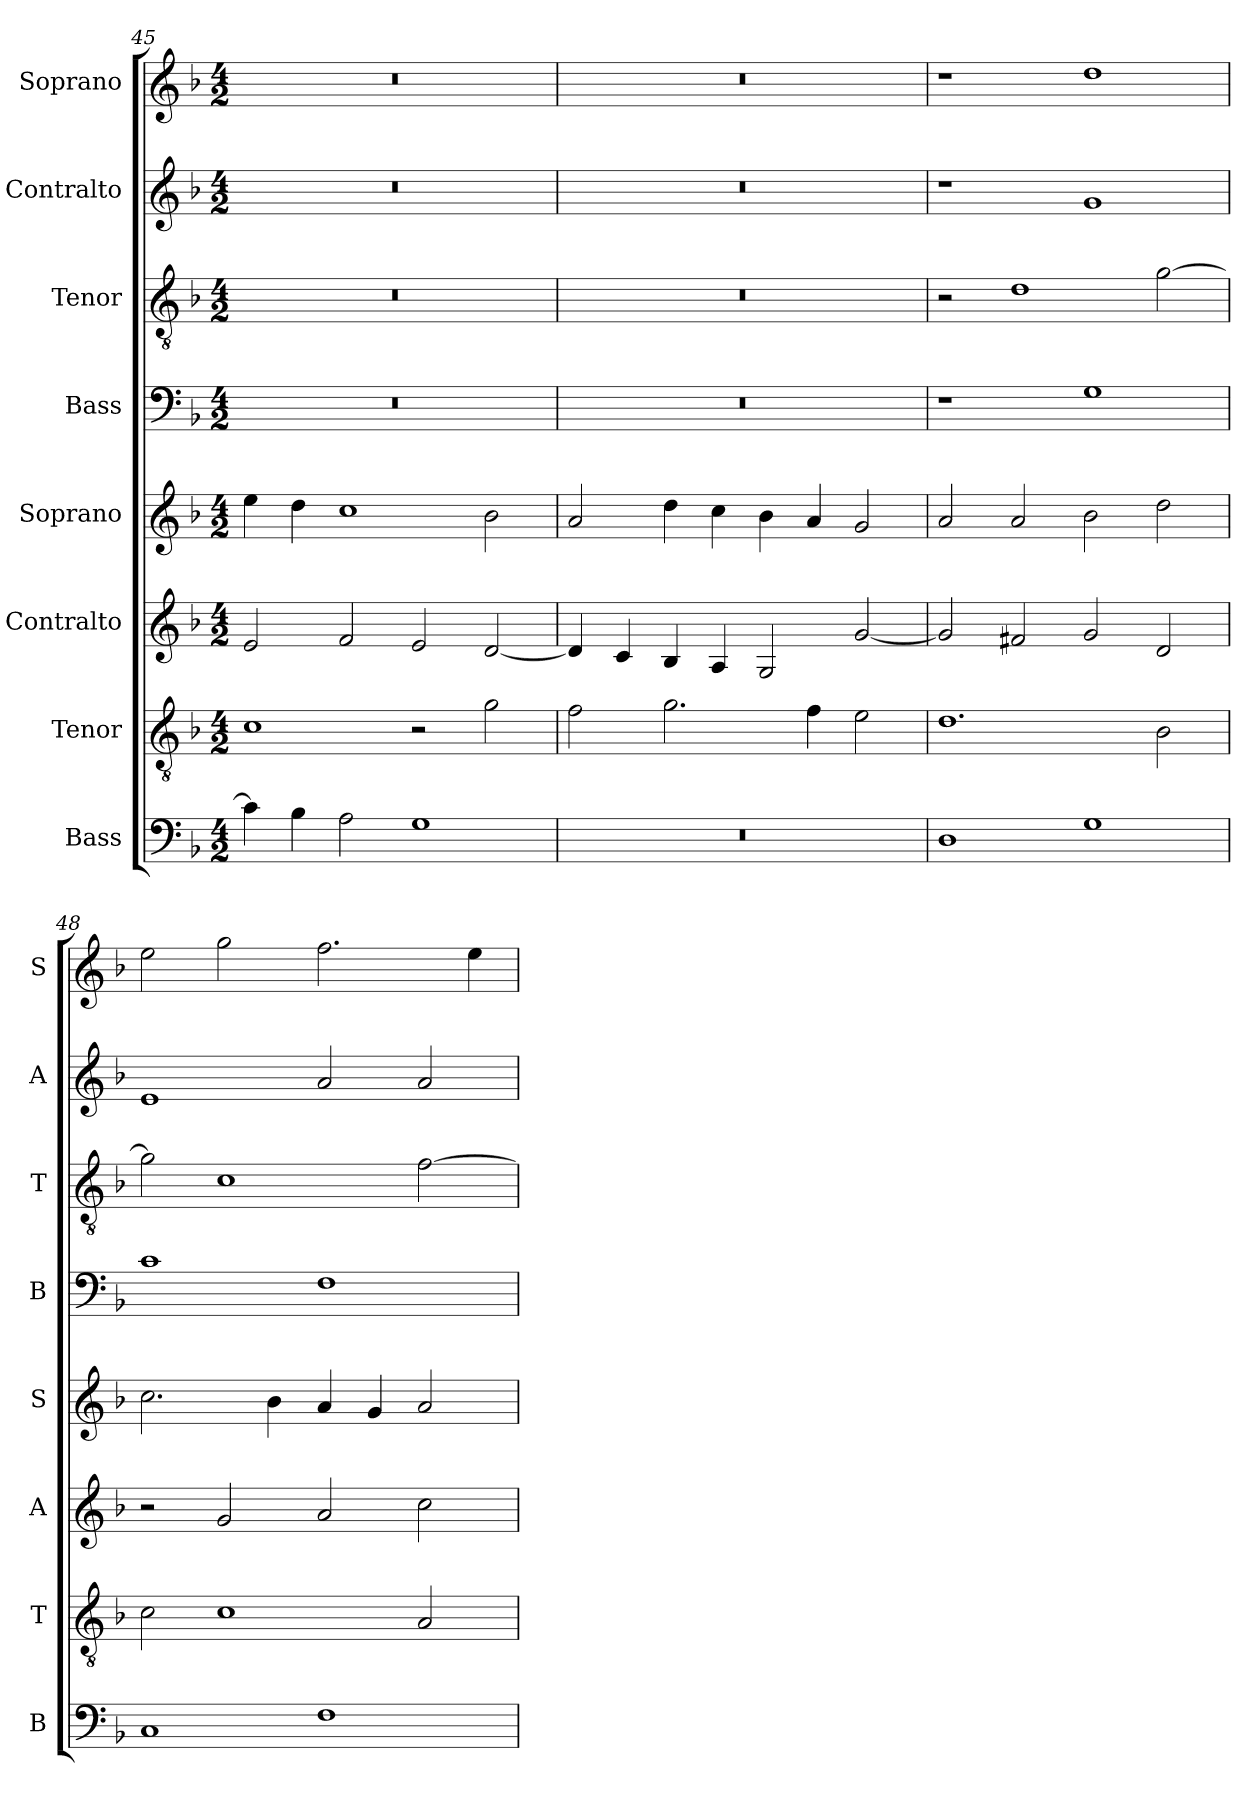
**kern	**kern	**kern	**kern	**kern	**kern	**kern	**kern
*part8	*part7	*part6	*part5	*part4	*part3	*part2	*part1
*staff8	*staff7	*staff6	*staff5	*staff4	*staff3	*staff2	*staff1
*I"Bass	*I"Tenor	*I"Contralto	*I"Soprano	*I"Bass	*I"Tenor	*I"Contralto	*I"Soprano
*I'B	*I'T	*I'A	*I'S	*I'B	*I'T	*I'A	*I'S
*clefF4	*clefGv2	*clefG2	*clefG2	*clefF4	*clefGv2	*clefG2	*clefG2
*k[b-]	*k[b-]	*k[b-]	*k[b-]	*k[b-]	*k[b-]	*k[b-]	*k[b-]
*G:dor	*G:dor	*G:dor	*G:dor	*G:dor	*G:dor	*G:dor	*G:dor
*M4/2	*M4/2	*M4/2	*M4/2	*M4/2	*M4/2	*M4/2	*M4/2
=45	=45	=45	=45	=45	=45	=45	=45
4c]	1c	2e	4ee	0r	0r	0r	0r
4B-	.	.	4dd	.	.	.	.
2A	.	2f	1cc	.	.	.	.
1G	2r	2e	.	.	.	.	.
.	2g	[2d	2b-	.	.	.	.
=46	=46	=46	=46	=46	=46	=46	=46
0r	2f	4d]	2a	0r	0r	0r	0r
.	.	4c	.	.	.	.	.
.	2.g	4B-	4dd	.	.	.	.
.	.	4A	4cc	.	.	.	.
.	.	2G	4b-	.	.	.	.
.	4f	.	4a	.	.	.	.
.	2e	[2g	2g	.	.	.	.
=47	=47	=47	=47	=47	=47	=47	=47
1D	1.d	2g]	2a	1r	2r	1r	1r
.	.	2f#X	2a	.	1d	.	.
1G	.	2g	2b-	1G	.	1g	1dd
.	2B-	2d	2dd	.	[2g	.	.
=48	=48	=48	=48	=48	=48	=48	=48
1C	2c	2r	2.cc	1c	2g]	1e	2ee
.	1c	2g	.	.	1c	.	2gg
.	.	.	4b-	.	.	.	.
1F	.	2a	4a	1F	.	2a	2.ff
.	.	.	4g	.	.	.	.
.	2A	2cc	2a	.	[2f	2a	.
.	.	.	.	.	.	.	4ee
=	=	=	=	=	=	=	=
*-	*-	*-	*-	*-	*-	*-	*-
